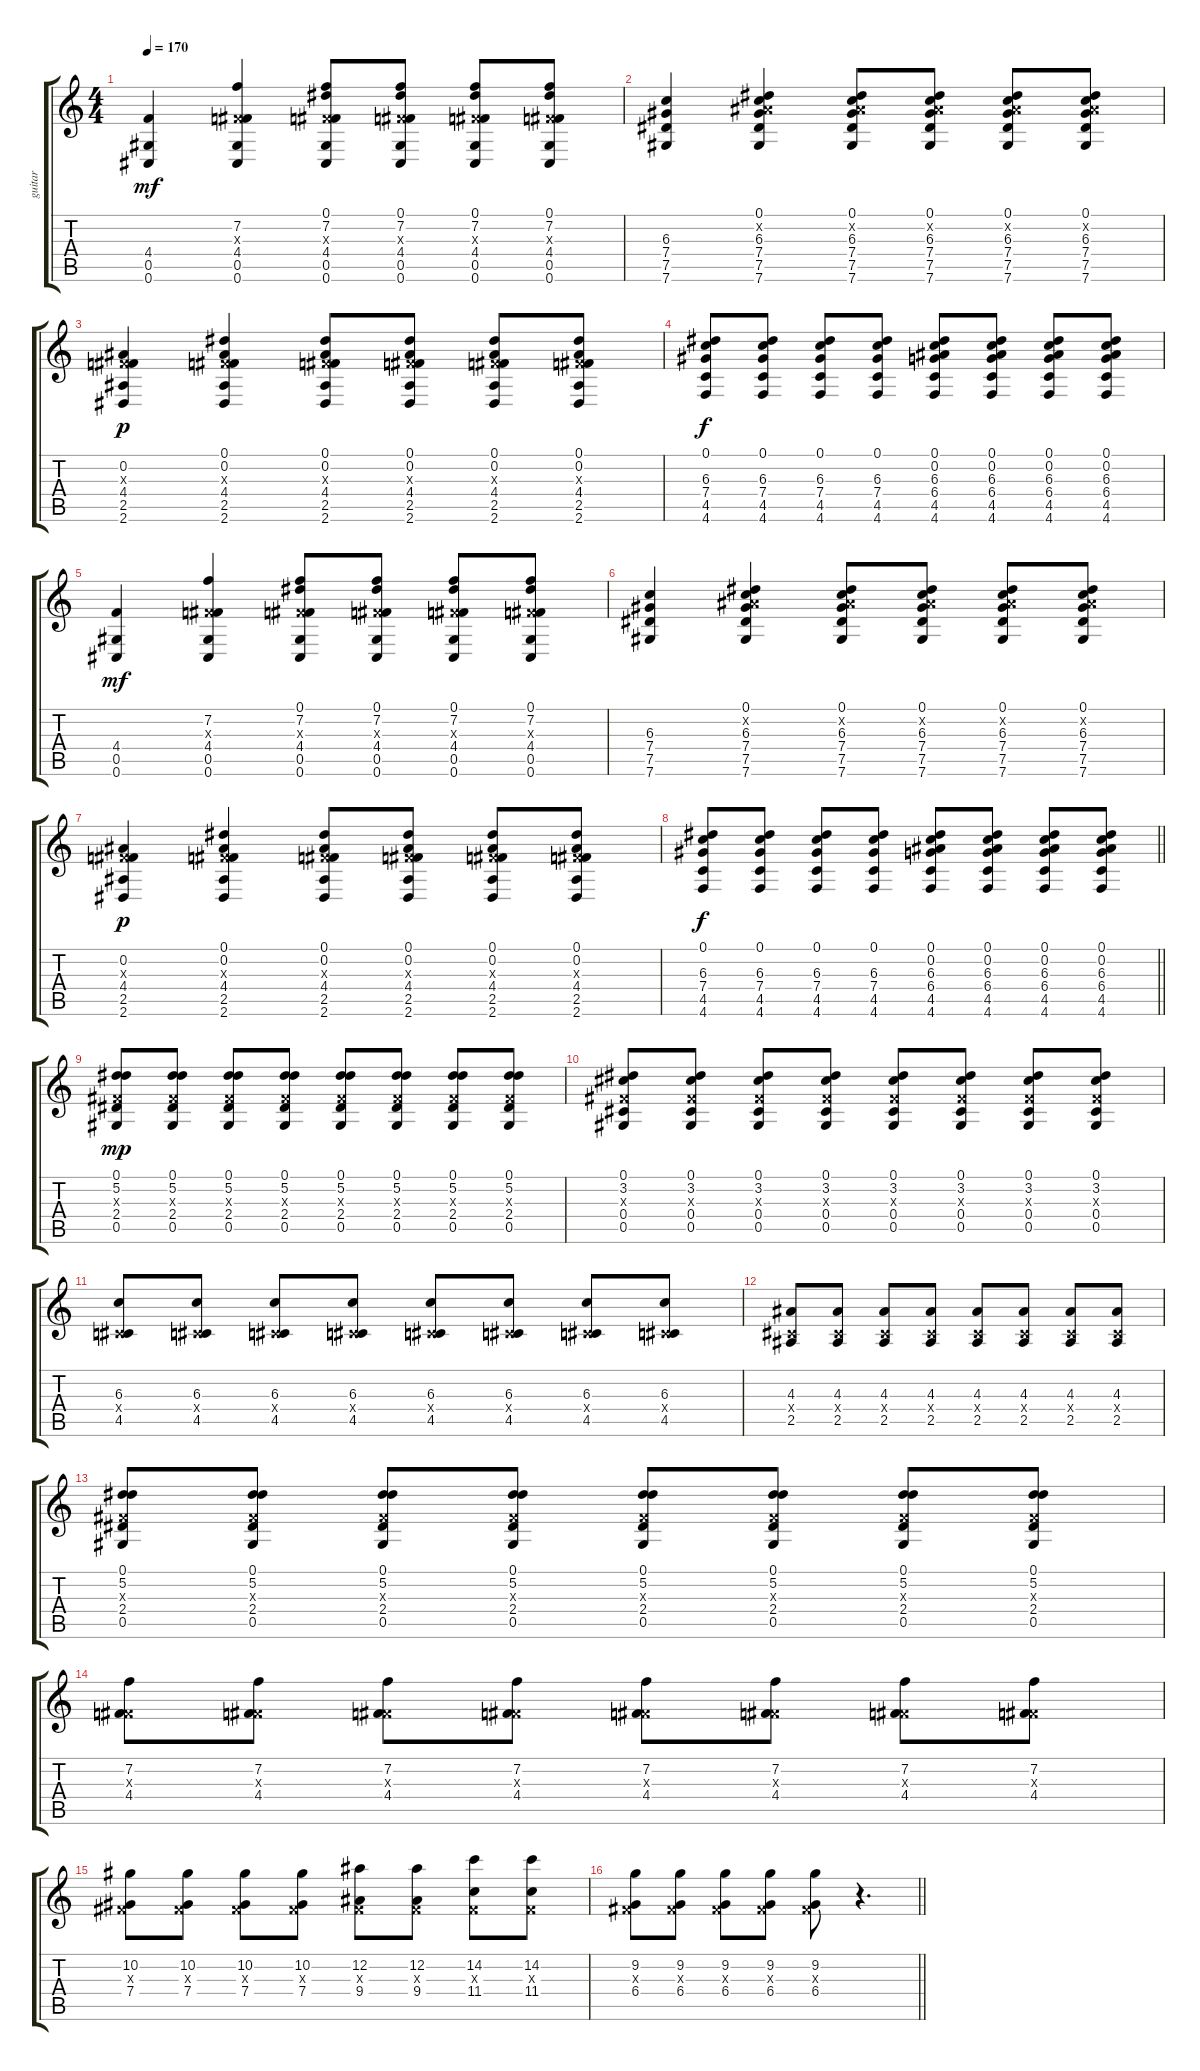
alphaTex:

\track ("guitar" "guitar") {instrument acousticguitarsteel}
\staff {score tabs}
\tuning (Eb4 Bb3 Gb3 Db3 Ab2 Db2) {hide}
\ts (4 4)
\tempo 170
\clef g2
\ks c
(4.4 0.5 0.6).4{dy mf} (7.2 0.3{x} 4.4 0.5 0.6).4 (0.1 7.2 0.3{x} 4.4 0.5 0.6).8 (0.1 7.2 0.3{x} 4.4 0.5 0.6).8 (0.1 7.2 0.3{x} 4.4 0.5 0.6).8 (0.1 7.2 0.3{x} 4.4 0.5 0.6).8 |
(6.3 7.4 7.5 7.6).4 (0.1 0.2{x} 6.3 7.4 7.5 7.6).4 (0.1 0.2{x} 6.3 7.4 7.5 7.6).8 (0.1 0.2{x} 6.3 7.4 7.5 7.6).8 (0.1 0.2{x} 6.3 7.4 7.5 7.6).8 (0.1 0.2{x} 6.3 7.4 7.5 7.6).8 |
(0.2 0.3{x} 4.4 2.5 2.6).4{dy p} (0.1 0.2 0.3{x} 4.4 2.5 2.6).4 (0.1 0.2 0.3{x} 4.4 2.5 2.6).8 (0.1 0.2 0.3{x} 4.4 2.5 2.6).8 (0.1 0.2 0.3{x} 4.4 2.5 2.6).8 (0.1 0.2 0.3{x} 4.4 2.5 2.6).8 |
(0.1 6.3 7.4 4.5 4.6).8{dy f} (0.1 6.3 7.4 4.5 4.6).8 (0.1 6.3 7.4 4.5 4.6).8 (0.1 6.3 7.4 4.5 4.6).8 (0.1 0.2 6.3 6.4 4.5 4.6).8 (0.1 0.2 6.3 6.4 4.5 4.6).8 (0.1 0.2 6.3 6.4 4.5 4.6).8 (0.1 0.2 6.3 6.4 4.5 4.6).8 |
(4.4 0.5 0.6).4{dy mf} (7.2 0.3{x} 4.4 0.5 0.6).4 (0.1 7.2 0.3{x} 4.4 0.5 0.6).8 (0.1 7.2 0.3{x} 4.4 0.5 0.6).8 (0.1 7.2 0.3{x} 4.4 0.5 0.6).8 (0.1 7.2 0.3{x} 4.4 0.5 0.6).8 |
(6.3 7.4 7.5 7.6).4 (0.1 0.2{x} 6.3 7.4 7.5 7.6).4 (0.1 0.2{x} 6.3 7.4 7.5 7.6).8 (0.1 0.2{x} 6.3 7.4 7.5 7.6).8 (0.1 0.2{x} 6.3 7.4 7.5 7.6).8 (0.1 0.2{x} 6.3 7.4 7.5 7.6).8 |
(0.2 0.3{x} 4.4 2.5 2.6).4{dy p} (0.1 0.2 0.3{x} 4.4 2.5 2.6).4 (0.1 0.2 0.3{x} 4.4 2.5 2.6).8 (0.1 0.2 0.3{x} 4.4 2.5 2.6).8 (0.1 0.2 0.3{x} 4.4 2.5 2.6).8 (0.1 0.2 0.3{x} 4.4 2.5 2.6).8 |
\barLineRight lightlight
(0.1 6.3 7.4 4.5 4.6).8{dy f} (0.1 6.3 7.4 4.5 4.6).8 (0.1 6.3 7.4 4.5 4.6).8 (0.1 6.3 7.4 4.5 4.6).8 (0.1 0.2 6.3 6.4 4.5 4.6).8 (0.1 0.2 6.3 6.4 4.5 4.6).8 (0.1 0.2 6.3 6.4 4.5 4.6).8 (0.1 0.2 6.3 6.4 4.5 4.6).8 |
\section ("" "")
(0.1 5.2 0.3{x} 2.4 0.5).8{dy mp} (0.1 5.2 0.3{x} 2.4 0.5).8 (0.1 5.2 0.3{x} 2.4 0.5).8 (0.1 5.2 0.3{x} 2.4 0.5).8 (0.1 5.2 0.3{x} 2.4 0.5).8 (0.1 5.2 0.3{x} 2.4 0.5).8 (0.1 5.2 0.3{x} 2.4 0.5).8 (0.1 5.2 0.3{x} 2.4 0.5).8 |
(0.1 3.2 0.3{x} 0.4 0.5).8 (0.1 3.2 0.3{x} 0.4 0.5).8 (0.1 3.2 0.3{x} 0.4 0.5).8 (0.1 3.2 0.3{x} 0.4 0.5).8 (0.1 3.2 0.3{x} 0.4 0.5).8 (0.1 3.2 0.3{x} 0.4 0.5).8 (0.1 3.2 0.3{x} 0.4 0.5).8 (0.1 3.2 0.3{x} 0.4 0.5).8 |
(6.3 0.4{x} 4.5).8 (6.3 0.4{x} 4.5).8 (6.3 0.4{x} 4.5).8 (6.3 0.4{x} 4.5).8 (6.3 0.4{x} 4.5).8 (6.3 0.4{x} 4.5).8 (6.3 0.4{x} 4.5).8 (6.3 0.4{x} 4.5).8 |
(4.3 0.4{x} 2.5).8 (4.3 0.4{x} 2.5).8 (4.3 0.4{x} 2.5).8 (4.3 0.4{x} 2.5).8 (4.3 0.4{x} 2.5).8 (4.3 0.4{x} 2.5).8 (4.3 0.4{x} 2.5).8 (4.3 0.4{x} 2.5).8 |
(0.1 5.2 0.3{x} 2.4 0.5).8 (0.1 5.2 0.3{x} 2.4 0.5).8 (0.1 5.2 0.3{x} 2.4 0.5).8 (0.1 5.2 0.3{x} 2.4 0.5).8 (0.1 5.2 0.3{x} 2.4 0.5).8 (0.1 5.2 0.3{x} 2.4 0.5).8 (0.1 5.2 0.3{x} 2.4 0.5).8 (0.1 5.2 0.3{x} 2.4 0.5).8 |
(7.2 0.3{x} 4.4).8 (7.2 0.3{x} 4.4).8 (7.2 0.3{x} 4.4).8 (7.2 0.3{x} 4.4).8 (7.2 0.3{x} 4.4).8 (7.2 0.3{x} 4.4).8 (7.2 0.3{x} 4.4).8 (7.2 0.3{x} 4.4).8 |
(10.2 0.3{x} 7.4).8 (10.2 0.3{x} 7.4).8 (10.2 0.3{x} 7.4).8 (10.2 0.3{x} 7.4).8 (12.2 0.3{x} 9.4).8 (12.2 0.3{x} 9.4).8 (14.2 0.3{x} 11.4).8 (14.2 0.3{x} 11.4).8 |
\barLineRight lightlight
(9.2 0.3{x} 6.4).8 (9.2 0.3{x} 6.4).8 (9.2 0.3{x} 6.4).8 (9.2 0.3{x} 6.4).8 (9.2 0.3{x} 6.4).8 r.4{d}
